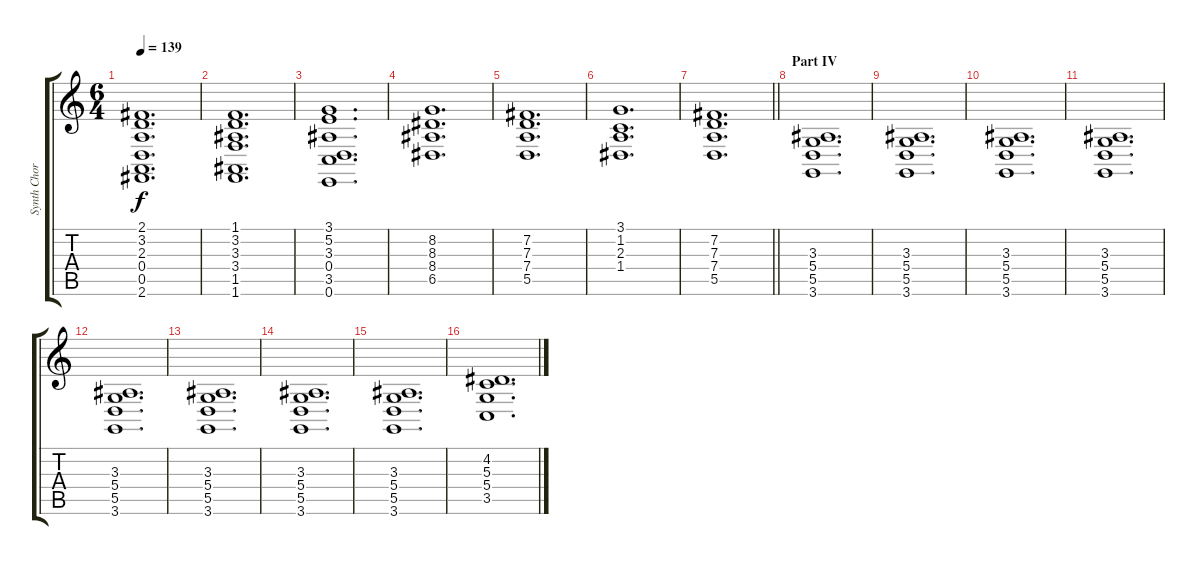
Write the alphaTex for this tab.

\track ("Synth Chords (Rick Wright)" "Synth Chor") {instrument stringensemble1}
\staff {score tabs}
\tuning (E4 B3 G3 D3 A2 E2) {hide}
\ts (6 4)
\tempo 139
\clef g2
\ks c
(2.1 3.2 2.3 0.4 0.5 2.6).1{d dy f} |
(1.1 3.2 3.3 3.4 1.5 1.6).1{d} |
(3.1 5.2 3.3 0.4 3.5 0.6).1{d} |
(8.2 8.3 8.4 6.5).1{d} |
(7.2 7.3 7.4 5.5).1{d} |
(3.1 1.2 2.3 1.4).1{d} |
\barLineRight lightlight
(7.2 7.3 7.4 5.5).1{d} |
\section ("" "Part IV")
(3.3 5.4 5.5 3.6).1{d volume 7} |
(3.3 5.4 5.5 3.6).1{d} |
(3.3 5.4 5.5 3.6).1{d} |
(3.3 5.4 5.5 3.6).1{d} |
(3.3 5.4 5.5 3.6).1{d} |
(3.3 5.4 5.5 3.6).1{d} |
(3.3 5.4 5.5 3.6).1{d} |
(3.3 5.4 5.5 3.6).1{d} |
(4.2 5.3 5.4 3.5).1{d}
